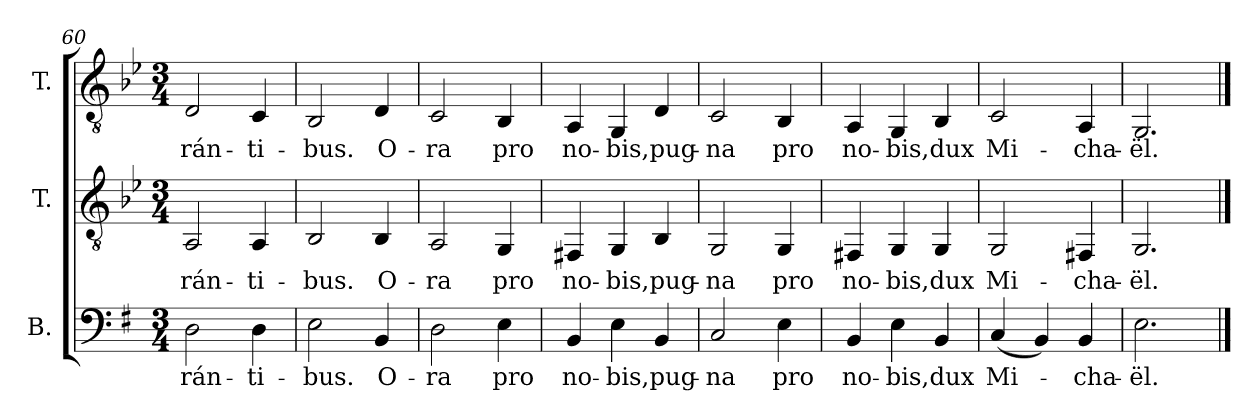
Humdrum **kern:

**kern	**text	**kern	**text	**kern	**text
*part3	*part3	*part2	*part2	*part1	*part1
*staff3	*staff3	*staff2	*staff2	*staff1	*staff1
*I"B.	*	*I"T.	*	*I"T.	*
!!LO:LB:g=z
*clefF4	*	*clefGv2	*	*clefGv2	*
*	*	*ITrd2c3	*	*ITrd2c3	*
*k[f#]	*	*k[f#]	*	*k[f#]	*
*e:	*	*e:	*	*e:	*
*M3/4	*	*M3/4	*	*M3/4	*
=60	=60	=60	=60	=60	=60
!	!LO:LY:b:color=#000000	!	!	!	!
!	!	!	!LO:LY:b:color=#000000	!	!
!	!	!	!	!	!LO:LY:b:color=#000000
2Di\	-rán-	2FF#i/	-rán-	2BBi/	-rán-
!	!LO:LY:b:color=#000000	!	!	!	!
!	!	!	!LO:LY:b:color=#000000	!	!
!	!	!	!	!	!LO:LY:b:color=#000000
4Di\	-ti-	4FF#i/	-ti-	4AAi/	-ti-
=61	=61	=61	=61	=61	=61
!	!LO:LY:b:color=#000000	!	!	!	!
!	!	!	!LO:LY:b:color=#000000	!	!
!	!	!	!	!	!LO:LY:b:color=#000000
2Ei\	-bus.	2GGi/	-bus.	2GGi/	-bus.
!	!LO:LY:b:color=#000000	!	!	!	!
!	!	!	!LO:LY:b:color=#000000	!	!
!	!	!	!	!	!LO:LY:b:color=#000000
4BBi/	O-	4GGi/	O-	4BBi/	O-
=62	=62	=62	=62	=62	=62
!	!LO:LY:b:color=#000000	!	!	!	!
!	!	!	!LO:LY:b:color=#000000	!	!
!	!	!	!	!	!LO:LY:b:color=#000000
2Di\	-ra	2FF#i/	-ra	2AAi/	-ra
!	!LO:LY:b:color=#000000	!	!	!	!
!	!	!	!LO:LY:b:color=#000000	!	!
!	!	!	!	!	!LO:LY:b:color=#000000
4Ei\	pro	4EEi/	pro	4GGi/	pro
=63	=63	=63	=63	=63	=63
!	!LO:LY:b:color=#000000	!	!	!	!
!	!	!	!LO:LY:b:color=#000000	!	!
!	!	!	!	!	!LO:LY:b:color=#000000
4BBi/	no-	4DD#Xi/	no-	4FF#i/	no-
!	!LO:LY:b:color=#000000	!	!	!	!
!	!	!	!LO:LY:b:color=#000000	!	!
!	!	!	!	!	!LO:LY:b:color=#000000
4Ei\	-bis,	4EEi/	-bis,	4EEi/	-bis,
!	!LO:LY:b:color=#000000	!	!	!	!
!	!	!	!LO:LY:b:color=#000000	!	!
!	!	!	!	!	!LO:LY:b:color=#000000
4BBi/	pug-	4GGi/	pug-	4BBi/	pug-
=64	=64	=64	=64	=64	=64
!	!LO:LY:b:color=#000000	!	!	!	!
!	!	!	!LO:LY:b:color=#000000	!	!
!	!	!	!	!	!LO:LY:b:color=#000000
2Ci/	-na	2EEi/	-na	2AAi/	-na
!	!LO:LY:b:color=#000000	!	!	!	!
!	!	!	!LO:LY:b:color=#000000	!	!
!	!	!	!	!	!LO:LY:b:color=#000000
4Ei\	pro	4EEi/	pro	4GGi/	pro
=65	=65	=65	=65	=65	=65
!	!LO:LY:b:color=#000000	!	!	!	!
!	!	!	!LO:LY:b:color=#000000	!	!
!	!	!	!	!	!LO:LY:b:color=#000000
4BBi/	no-	4DD#Xi/	no-	4FF#i/	no-
!	!LO:LY:b:color=#000000	!	!	!	!
!	!	!	!LO:LY:b:color=#000000	!	!
!	!	!	!	!	!LO:LY:b:color=#000000
4Ei\	-bis,	4EEi/	-bis,	4EEi/	-bis,
!	!LO:LY:b:color=#000000	!	!	!	!
!	!	!	!LO:LY:b:color=#000000	!	!
!	!	!	!	!	!LO:LY:b:color=#000000
4BBi/	dux	4EEi/	dux	4GGi/	dux
=66	=66	=66	=66	=66	=66
!	!LO:LY:b:color=#000000	!	!	!	!
!	!	!	!LO:LY:b:color=#000000	!	!
!	!	!	!	!	!LO:LY:b:color=#000000
(4Ci/	Mi-	2EEi/	Mi-	2AAi/	Mi-
4BBi/)	.	.	.	.	.
!	!LO:LY:b:color=#000000	!	!	!	!
!	!	!	!LO:LY:b:color=#000000	!	!
!	!	!	!	!	!LO:LY:b:color=#000000
4BBi/	-cha-	4DD#Xi/	-cha-	4FF#i/	-cha-
=67	=67	=67	=67	=67	=67
!	!LO:LY:b:color=#000000	!	!	!	!
!	!	!	!LO:LY:b:color=#000000	!	!
!	!	!	!	!	!LO:LY:b:color=#000000
2.Ei\	-ël.	2.EEi/	-ël.	2.EEi/	-ël.
==	==	==	==	==	==
*-	*-	*-	*-	*-	*-
